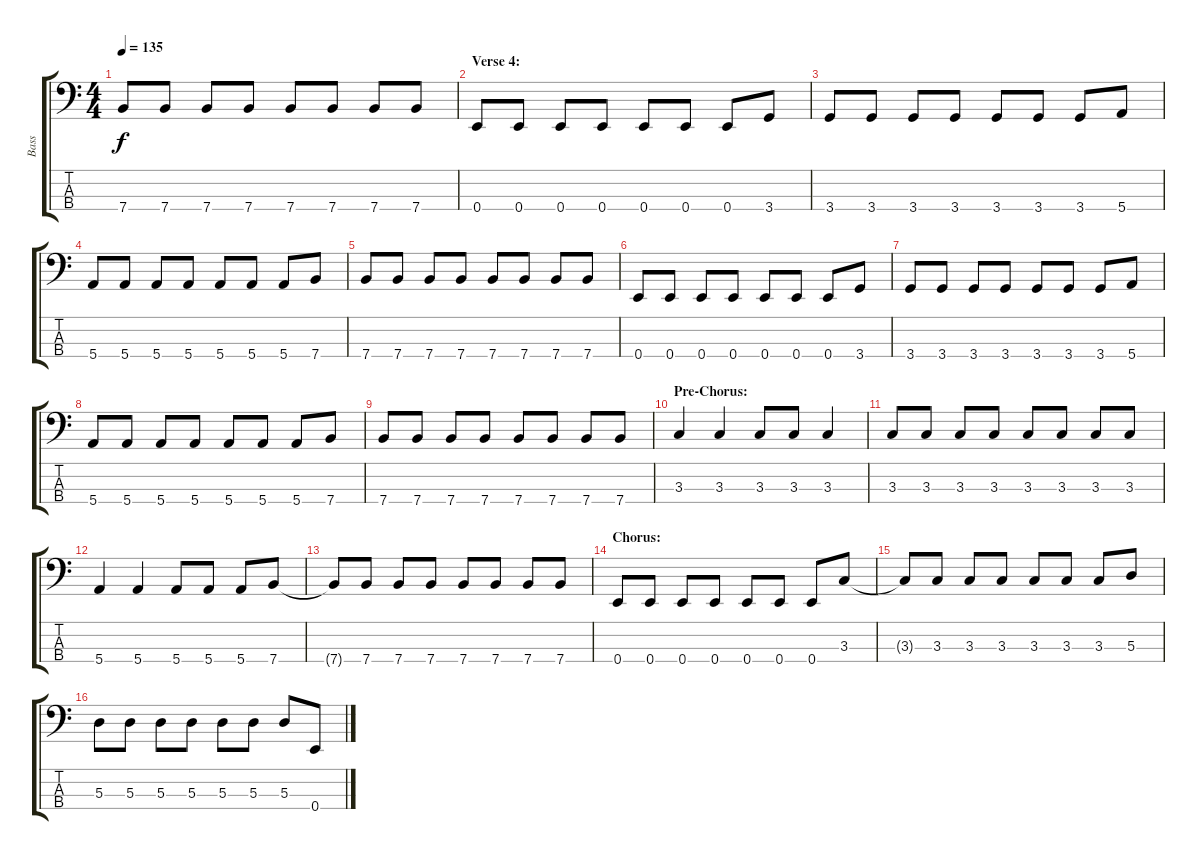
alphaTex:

\track ("Bass" "Bass") {instrument electricbassfinger}
\staff {score tabs}
\tuning (G2 D2 A1 E1) {hide}
\ts (4 4)
\tempo 135
\clef f4
\ks c
7.4.8{dy f} 7.4.8 7.4.8 7.4.8 7.4.8 7.4.8 7.4.8 7.4.8 |
\section ("" "Verse 4:")
0.4.8 0.4.8 0.4.8 0.4.8 0.4.8 0.4.8 0.4.8 3.4.8 |
3.4.8 3.4.8 3.4.8 3.4.8 3.4.8 3.4.8 3.4.8 5.4.8 |
5.4.8 5.4.8 5.4.8 5.4.8 5.4.8 5.4.8 5.4.8 7.4.8 |
7.4.8 7.4.8 7.4.8 7.4.8 7.4.8 7.4.8 7.4.8 7.4.8 |
0.4.8 0.4.8 0.4.8 0.4.8 0.4.8 0.4.8 0.4.8 3.4.8 |
3.4.8 3.4.8 3.4.8 3.4.8 3.4.8 3.4.8 3.4.8 5.4.8 |
5.4.8 5.4.8 5.4.8 5.4.8 5.4.8 5.4.8 5.4.8 7.4.8 |
7.4.8 7.4.8 7.4.8 7.4.8 7.4.8 7.4.8 7.4.8 7.4.8 |
\section ("" "Pre-Chorus:")
3.3.4 3.3.4 3.3.8 3.3.8 3.3.4 |
3.3.8 3.3.8 3.3.8 3.3.8 3.3.8 3.3.8 3.3.8 3.3.8 |
5.4.4 5.4.4 5.4.8 5.4.8 5.4.8 7.4.8 |
7.4{t}.8 7.4.8 7.4.8 7.4.8 7.4.8 7.4.8 7.4.8 7.4.8 |
\section ("" "Chorus:")
0.4.8 0.4.8 0.4.8 0.4.8 0.4.8 0.4.8 0.4.8 3.3.8 |
3.3{t}.8 3.3.8 3.3.8 3.3.8 3.3.8 3.3.8 3.3.8 5.3.8 |
5.3.8 5.3.8 5.3.8 5.3.8 5.3.8 5.3.8 5.3.8 0.4.8
